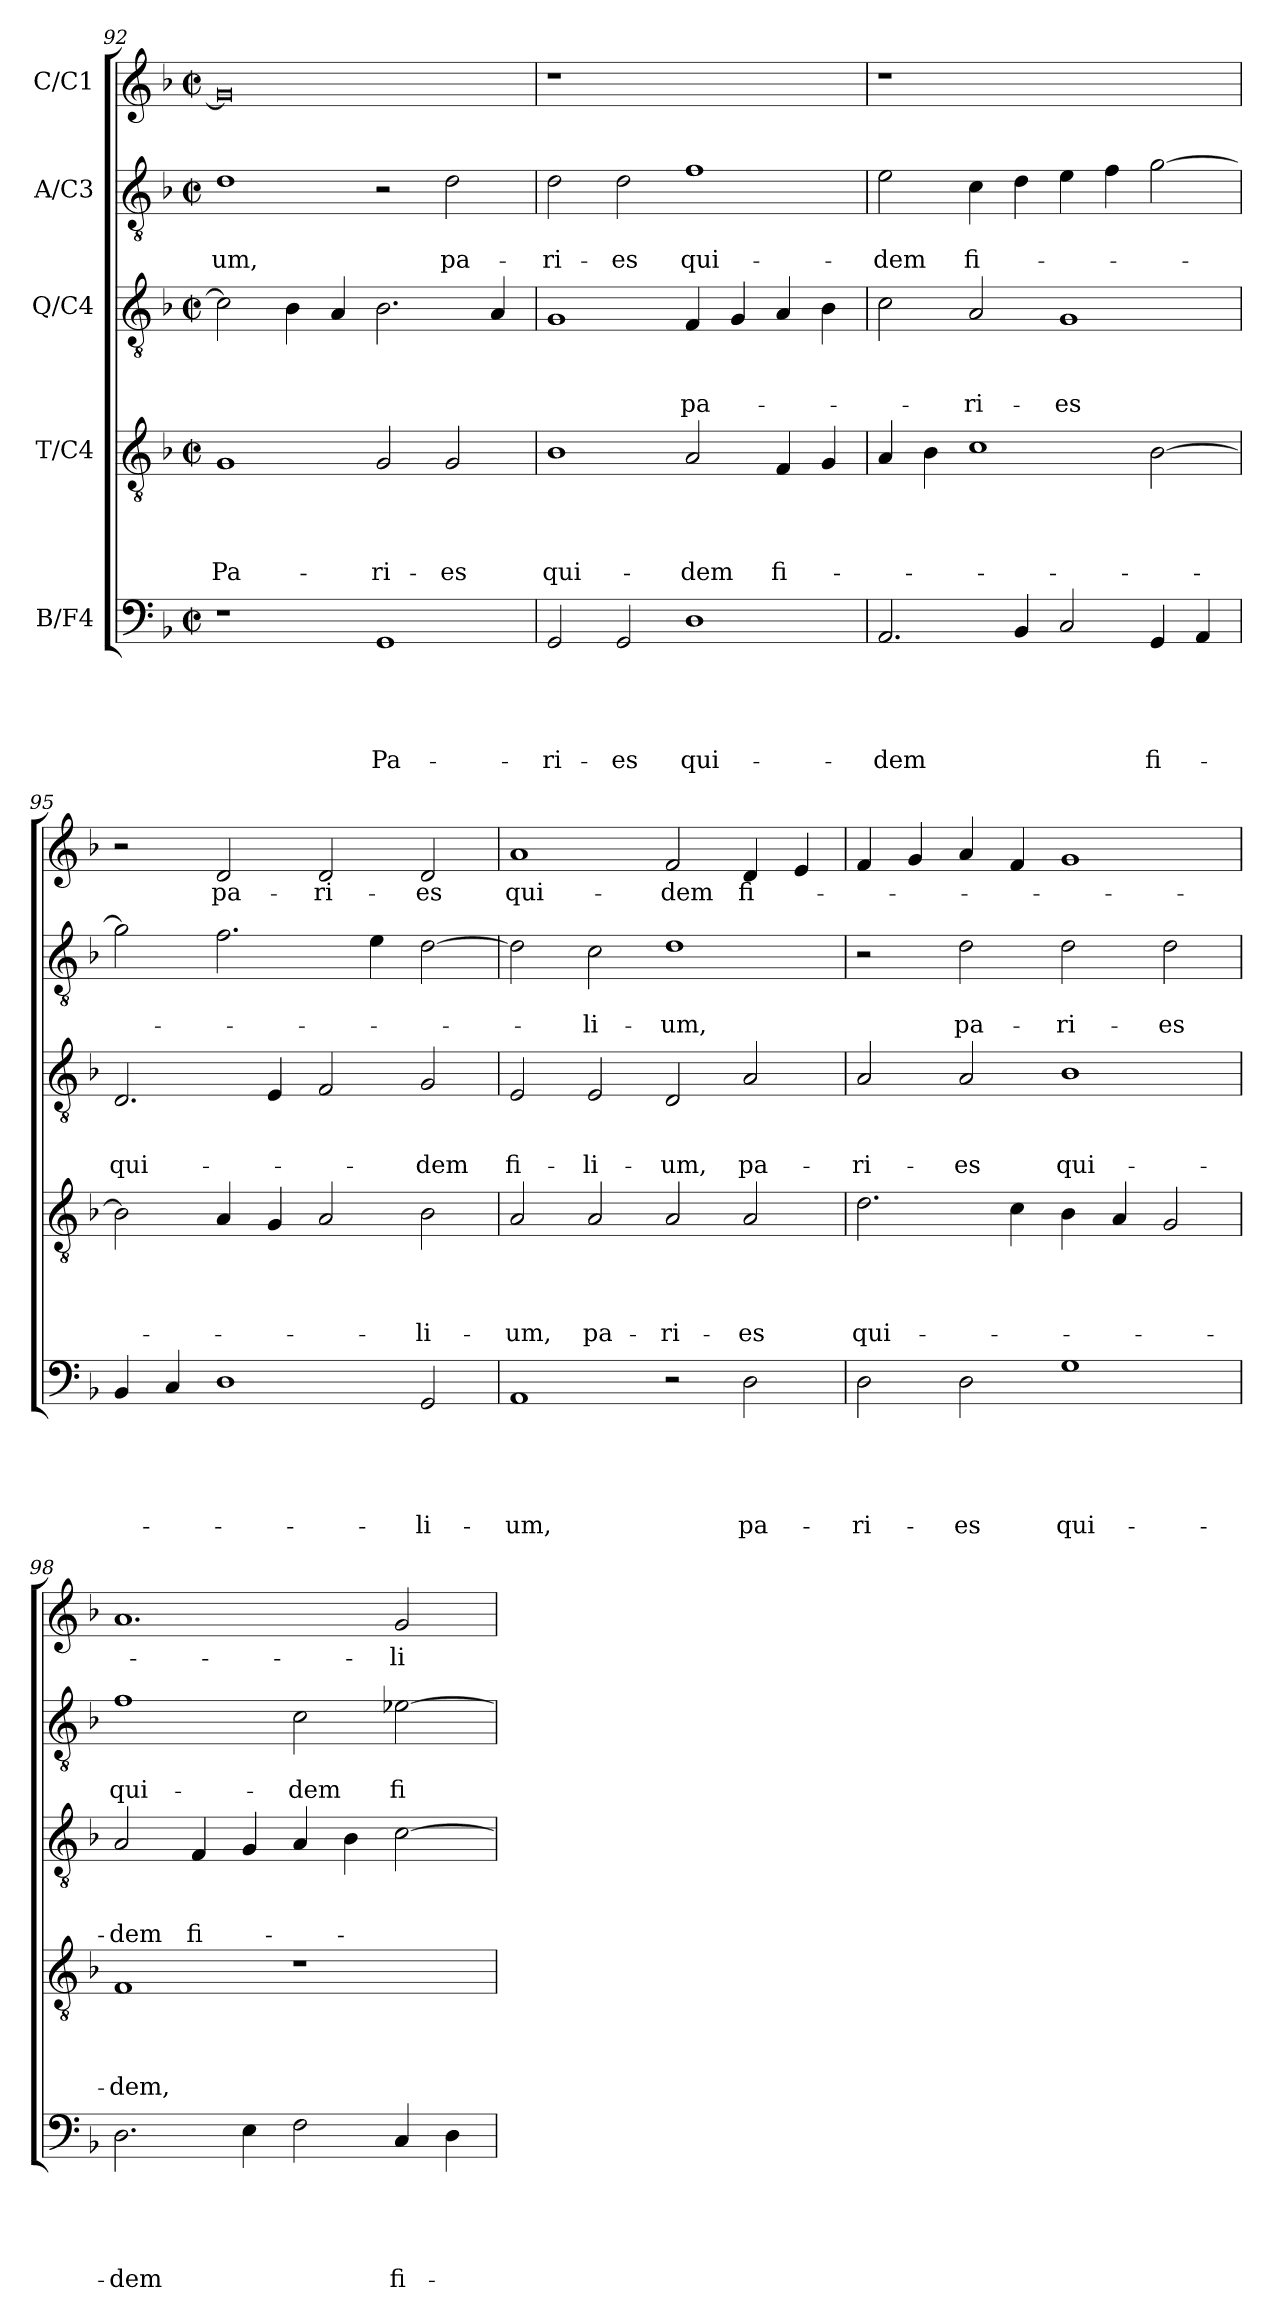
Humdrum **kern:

**kern	**text	**text	**text	**text	**text	**kern	**text	**text	**text	**text	**kern	**text	**text	**text	**kern	**text	**text	**kern	**text
*part5	*part5	*part5	*part5	*part5	*part5	*part4	*part4	*part4	*part4	*part4	*part3	*part3	*part3	*part3	*part2	*part2	*part2	*part1	*part1
*staff5	*staff5	*staff5	*staff5	*staff5	*staff5	*staff4	*staff4	*staff4	*staff4	*staff4	*staff3	*staff3	*staff3	*staff3	*staff2	*staff2	*staff2	*staff1	*staff1
*I"B/F4	*	*	*	*	*	*I"T/C4	*	*	*	*	*I"Q/C4	*	*	*	*I"A/C3	*	*	*I"C/C1	*
*clefF4	*	*	*	*	*	*clefGv2	*	*	*	*	*clefGv2	*	*	*	*clefGv2	*	*	*clefG2	*
*k[b-]	*	*	*	*	*	*k[b-]	*	*	*	*	*k[b-]	*	*	*	*k[b-]	*	*	*k[b-]	*
*F:	*	*	*	*	*	*F:	*	*	*	*	*F:	*	*	*	*F:	*	*	*F:	*
*M2/2	*	*	*	*	*	*M2/2	*	*	*	*	*M2/2	*	*	*	*M2/2	*	*	*M2/2	*
*met(c|)	*	*	*	*	*	*met(c|)	*	*	*	*	*met(c|)	*	*	*	*met(c|)	*	*	*met(c|)	*
=92	=92	=92	=92	=92	=92	=92	=92	=92	=92	=92	=92	=92	=92	=92	=92	=92	=92	=92	=92
!	!	!	!	!	!	!	!	!	!	!LO:LY:b	!	!	!	!	!	!	!LO:LY:b	!	!
1r	.	.	.	.	.	1G	.	.	.	Pa-	2c\]	.	.	.	1d	.	-um,	0g]	.
.	.	.	.	.	.	.	.	.	.	.	4B-\	.	.	.	.	.	.	.	.
.	.	.	.	.	.	.	.	.	.	.	4A/	.	.	.	.	.	.	.	.
!	!	!	!	!	!LO:LY:b	!	!	!	!	!LO:LY:b	!	!	!	!	!	!	!	!	!
1GG	.	.	.	.	Pa-	2G/	.	.	.	-ri-	2.B-\	.	.	.	2r	.	.	.	.
!	!	!	!	!	!	!	!	!	!	!LO:LY:b	!	!	!	!	!	!	!LO:LY:b	!	!
.	.	.	.	.	.	2G/	.	.	.	-es	.	.	.	.	2d\	.	pa-	.	.
.	.	.	.	.	.	.	.	.	.	.	4A/	.	.	.	.	.	.	.	.
=93	=93	=93	=93	=93	=93	=93	=93	=93	=93	=93	=93	=93	=93	=93	=93	=93	=93	=93	=93
!	!	!	!	!	!LO:LY:b	!	!	!	!	!LO:LY:b	!	!	!	!	!	!	!LO:LY:b	!	!
2GG/	.	.	.	.	-ri-	1B-	.	.	.	qui-	1G	.	.	.	2d\	.	-ri-	1r	.
!	!	!	!	!	!LO:LY:b	!	!	!	!	!	!	!	!	!	!	!	!LO:LY:b	!	!
2GG/	.	.	.	.	-es	.	.	.	.	.	.	.	.	.	2d\	.	-es	.	.
!	!	!	!	!	!LO:LY:b	!	!	!	!	!LO:LY:b	!	!	!	!LO:LY:b	!	!	!LO:LY:b	!	!
1D	.	.	.	.	qui-	2A/	.	.	.	-dem	4F/	.	.	pa-	1f	.	qui-	1ryy	.
.	.	.	.	.	.	.	.	.	.	.	4G/	.	.	.	.	.	.	.	.
!	!	!	!	!	!	!	!	!	!	!LO:LY:b	!	!	!	!	!	!	!	!	!
.	.	.	.	.	.	4F/	.	.	.	fi-	4A/	.	.	.	.	.	.	.	.
.	.	.	.	.	.	4G/	.	.	.	.	4B-\	.	.	.	.	.	.	.	.
=94	=94	=94	=94	=94	=94	=94	=94	=94	=94	=94	=94	=94	=94	=94	=94	=94	=94	=94	=94
!	!	!	!	!	!LO:LY:b	!	!	!	!	!	!	!	!	!	!	!	!LO:LY:b	!	!
2.AA/	.	.	.	.	-dem	4A/	.	.	.	.	2c\	.	.	.	2e\	.	-dem	1r	.
.	.	.	.	.	.	4B-\	.	.	.	.	.	.	.	.	.	.	.	.	.
!	!	!	!	!	!	!	!	!	!	!	!	!	!	!LO:LY:b	!	!	!LO:LY:b	!	!
.	.	.	.	.	.	1c	.	.	.	.	2A/	.	.	-ri-	4c\	.	fi-	.	.
4BB-/	.	.	.	.	.	.	.	.	.	.	.	.	.	.	4d\	.	.	.	.
!	!	!	!	!	!	!	!	!	!	!	!	!	!	!LO:LY:b	!	!	!	!	!
2C/	.	.	.	.	.	.	.	.	.	.	1G	.	.	-es	4e\	.	.	1ryy	.
.	.	.	.	.	.	.	.	.	.	.	.	.	.	.	4f\	.	.	.	.
!	!	!	!	!	!LO:LY:b	!	!	!	!	!	!	!	!	!	!	!	!	!	!
4GG/	.	.	.	.	fi-	[2B-\	.	.	.	.	.	.	.	.	[2g\	.	.	.	.
4AA/	.	.	.	.	.	.	.	.	.	.	.	.	.	.	.	.	.	.	.
=95	=95	=95	=95	=95	=95	=95	=95	=95	=95	=95	=95	=95	=95	=95	=95	=95	=95	=95	=95
!	!	!	!	!	!	!	!	!	!	!	!	!	!	!LO:LY:b	!	!	!	!	!
4BB-/	.	.	.	.	.	2B-\]	.	.	.	.	2.D/	.	.	qui-	2g\]	.	.	2r	.
4C/	.	.	.	.	.	.	.	.	.	.	.	.	.	.	.	.	.	.	.
!	!	!	!	!	!	!	!	!	!	!	!	!	!	!	!	!	!	!	!LO:LY:b
1D	.	.	.	.	.	4A/	.	.	.	.	.	.	.	.	2.f\	.	.	2d/	pa-
.	.	.	.	.	.	4G/	.	.	.	.	4E/	.	.	.	.	.	.	.	.
!	!	!	!	!	!	!	!	!	!	!	!	!	!	!	!	!	!	!	!LO:LY:b
.	.	.	.	.	.	2A/	.	.	.	.	2F/	.	.	.	.	.	.	2d/	-ri-
.	.	.	.	.	.	.	.	.	.	.	.	.	.	.	4e\	.	.	.	.
!	!	!	!	!	!LO:LY:b	!	!	!	!	!LO:LY:b	!	!	!	!LO:LY:b	!	!	!	!	!LO:LY:b
2GG/	.	.	.	.	-li-	2B-\	.	.	.	-li-	2G/	.	.	-dem	[2d\	.	.	2d/	-es
!!LO:LB:g=z
=96	=96	=96	=96	=96	=96	=96	=96	=96	=96	=96	=96	=96	=96	=96	=96	=96	=96	=96	=96
!	!	!	!	!	!LO:LY:b	!	!	!	!	!LO:LY:b	!	!	!	!LO:LY:b	!	!	!	!	!LO:LY:b
1AA	.	.	.	.	-um,	2A/	.	.	.	-um,	2E/	.	.	fi-	2d\]	.	.	1a	qui-
!	!	!	!	!	!	!	!	!	!	!LO:LY:b	!	!	!	!LO:LY:b	!	!	!LO:LY:b	!	!
.	.	.	.	.	.	2A/	.	.	.	pa-	2E/	.	.	-li-	2c\	.	-li-	.	.
!	!	!	!	!	!	!	!	!	!	!LO:LY:b	!	!	!	!LO:LY:b	!	!	!LO:LY:b	!	!LO:LY:b
2r	.	.	.	.	.	2A/	.	.	.	-ri-	2D/	.	.	-um,	1d	.	-um,	2f/	-dem
!	!	!	!	!	!LO:LY:b	!	!	!	!	!LO:LY:b	!	!	!	!LO:LY:b	!	!	!	!	!LO:LY:b
2D\	.	.	.	.	pa-	2A/	.	.	.	-es	2A/	.	.	pa-	.	.	.	4d/	fi-
.	.	.	.	.	.	.	.	.	.	.	.	.	.	.	.	.	.	4e/	.
=97	=97	=97	=97	=97	=97	=97	=97	=97	=97	=97	=97	=97	=97	=97	=97	=97	=97	=97	=97
!	!	!	!	!	!LO:LY:b	!	!	!	!	!LO:LY:b	!	!	!	!LO:LY:b	!	!	!	!	!
2D\	.	.	.	.	-ri-	2.d\	.	.	.	qui-	2A/	.	.	-ri-	2r	.	.	4f/	.
.	.	.	.	.	.	.	.	.	.	.	.	.	.	.	.	.	.	4g/	.
!	!	!	!	!	!LO:LY:b	!	!	!	!	!	!	!	!	!LO:LY:b	!	!	!LO:LY:b	!	!
2D\	.	.	.	.	-es	.	.	.	.	.	2A/	.	.	-es	2d\	.	pa-	4a/	.
.	.	.	.	.	.	4c\	.	.	.	.	.	.	.	.	.	.	.	4f/	.
!	!	!	!	!	!LO:LY:b	!	!	!	!	!	!	!	!	!LO:LY:b	!	!	!LO:LY:b	!	!
1G	.	.	.	.	qui-	4B-\	.	.	.	.	1B-	.	.	qui-	2d\	.	-ri-	1g	.
.	.	.	.	.	.	4A/	.	.	.	.	.	.	.	.	.	.	.	.	.
!	!	!	!	!	!	!	!	!	!	!	!	!	!	!	!	!	!LO:LY:b	!	!
.	.	.	.	.	.	2G/	.	.	.	.	.	.	.	.	2d\	.	-es	.	.
=98	=98	=98	=98	=98	=98	=98	=98	=98	=98	=98	=98	=98	=98	=98	=98	=98	=98	=98	=98
!	!	!	!	!	!LO:LY:b	!	!	!	!	!LO:LY:b	!	!	!	!LO:LY:b	!	!	!LO:LY:b	!	!
2.D\	.	.	.	.	-dem	1F	.	.	.	-dem,	2A/	.	.	-dem	1f	.	qui-	1.a	.
!	!	!	!	!	!	!	!	!	!	!	!	!	!	!LO:LY:b	!	!	!	!	!
.	.	.	.	.	.	.	.	.	.	.	4F/	.	.	fi-	.	.	.	.	.
4E\	.	.	.	.	.	.	.	.	.	.	4G/	.	.	.	.	.	.	.	.
!	!	!	!	!	!	!	!	!	!	!	!	!	!	!	!	!	!LO:LY:b	!	!
2F\	.	.	.	.	.	1r	.	.	.	.	4A/	.	.	.	2c\	.	-dem	.	.
.	.	.	.	.	.	.	.	.	.	.	4B-\	.	.	.	.	.	.	.	.
!	!	!	!	!	!LO:LY:b	!	!	!	!	!	!	!	!	!	!	!	!LO:LY:b	!	!LO:LY:b
4C/	.	.	.	.	fi-	.	.	.	.	.	[2c\	.	.	.	[2e-X\	.	fi-	2g/	-li-
4D\	.	.	.	.	.	.	.	.	.	.	.	.	.	.	.	.	.	.	.
=	=	=	=	=	=	=	=	=	=	=	=	=	=	=	=	=	=	=	=
*-	*-	*-	*-	*-	*-	*-	*-	*-	*-	*-	*-	*-	*-	*-	*-	*-	*-	*-	*-
